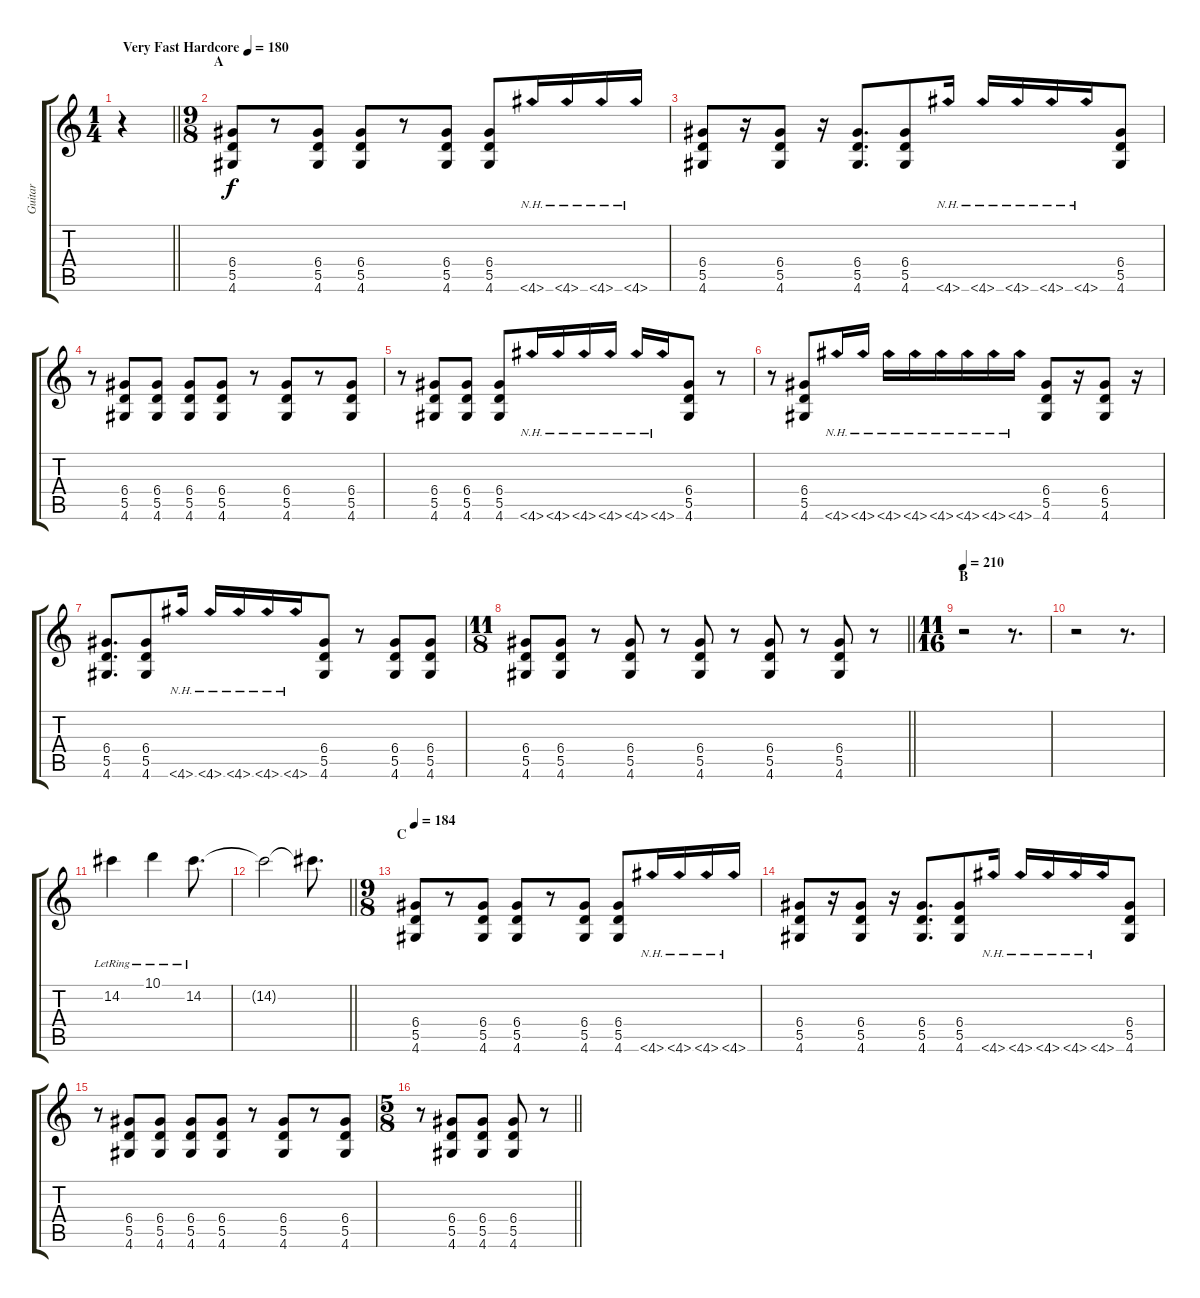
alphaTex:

\track ("Guitar" "Guitar") {instrument distortionguitar}
\staff {score tabs}
\tuning (E4 B3 G3 D3 A2 E2) {hide}
\ts (1 4)
\tempo (180 "Very Fast Hardcore")
\clef g2
\barLineRight lightlight
\ks c
r.4{dy f instrument distortionguitar} |
\ts (9 8)
\section ("" "A")
(6.4 5.5 4.6).8{volume 13} r.8 (6.4 5.5 4.6).8 (6.4 5.5 4.6).8 r.8 (6.4 5.5 4.6).8 (6.4 5.5 4.6).8 4.6{nh}.16 4.6{nh}.16 4.6{nh}.16 4.6{nh}.16 |
(6.4 5.5 4.6).8 r.16 (6.4 5.5 4.6).8 r.16 (6.4 5.5 4.6).8{d} (6.4 5.5 4.6).8 4.6{nh}.16 4.6{nh}.16 4.6{nh}.16 4.6{nh}.16 4.6{nh}.16 (6.4 5.5 4.6).8 |
r.8 (6.4 5.5 4.6).8 (6.4 5.5 4.6).8 (6.4 5.5 4.6).8 (6.4 5.5 4.6).8 r.8 (6.4 5.5 4.6).8 r.8 (6.4 5.5 4.6).8 |
r.8 (6.4 5.5 4.6).8 (6.4 5.5 4.6).8 (6.4 5.5 4.6).8 4.6{nh}.16 4.6{nh}.16 4.6{nh}.16 4.6{nh}.16 4.6{nh}.16 4.6{nh}.16 (6.4 5.5 4.6).8 r.8 |
r.8 (6.4 5.5 4.6).8 4.6{nh}.16 4.6{nh}.16 4.6{nh}.16 4.6{nh}.16 4.6{nh}.16 4.6{nh}.16 4.6{nh}.16 4.6{nh}.16 (6.4 5.5 4.6).8 r.16 (6.4 5.5 4.6).8 r.16 |
(6.4 5.5 4.6).8{d} (6.4 5.5 4.6).8 4.6{nh}.16 4.6{nh}.16 4.6{nh}.16 4.6{nh}.16 4.6{nh}.16 (6.4 5.5 4.6).8 r.8 (6.4 5.5 4.6).8 (6.4 5.5 4.6).8 |
\ts (11 8)
\barLineRight lightlight
(6.4 5.5 4.6).8 (6.4 5.5 4.6).8 r.8 (6.4 5.5 4.6).8 r.8 (6.4 5.5 4.6).8 r.8 (6.4 5.5 4.6).8 r.8 (6.4 5.5 4.6).8 r.8 |
\ts (11 16)
\section ("" "B")
\tempo 210
r.2{volume 12} r.8{d} |
r.2 r.8{d} |
14.2{lr}.4 10.1{lr}.4 14.2{lr}.8{d} |
\barLineRight lightlight
14.2{t}.2 14.2{t}.8{d} |
\ts (9 8)
\section ("" "C")
\tempo 184
(6.4 5.5 4.6).8{volume 13} r.8 (6.4 5.5 4.6).8 (6.4 5.5 4.6).8 r.8 (6.4 5.5 4.6).8 (6.4 5.5 4.6).8 4.6{nh}.16 4.6{nh}.16 4.6{nh}.16 4.6{nh}.16 |
(6.4 5.5 4.6).8 r.16 (6.4 5.5 4.6).8 r.16 (6.4 5.5 4.6).8{d} (6.4 5.5 4.6).8 4.6{nh}.16 4.6{nh}.16 4.6{nh}.16 4.6{nh}.16 4.6{nh}.16 (6.4 5.5 4.6).8 |
r.8 (6.4 5.5 4.6).8 (6.4 5.5 4.6).8 (6.4 5.5 4.6).8 (6.4 5.5 4.6).8 r.8 (6.4 5.5 4.6).8 r.8 (6.4 5.5 4.6).8 |
\ts (5 8)
\barLineRight lightlight
r.8 (6.4 5.5 4.6).8 (6.4 5.5 4.6).8 (6.4 5.5 4.6).8 r.8
